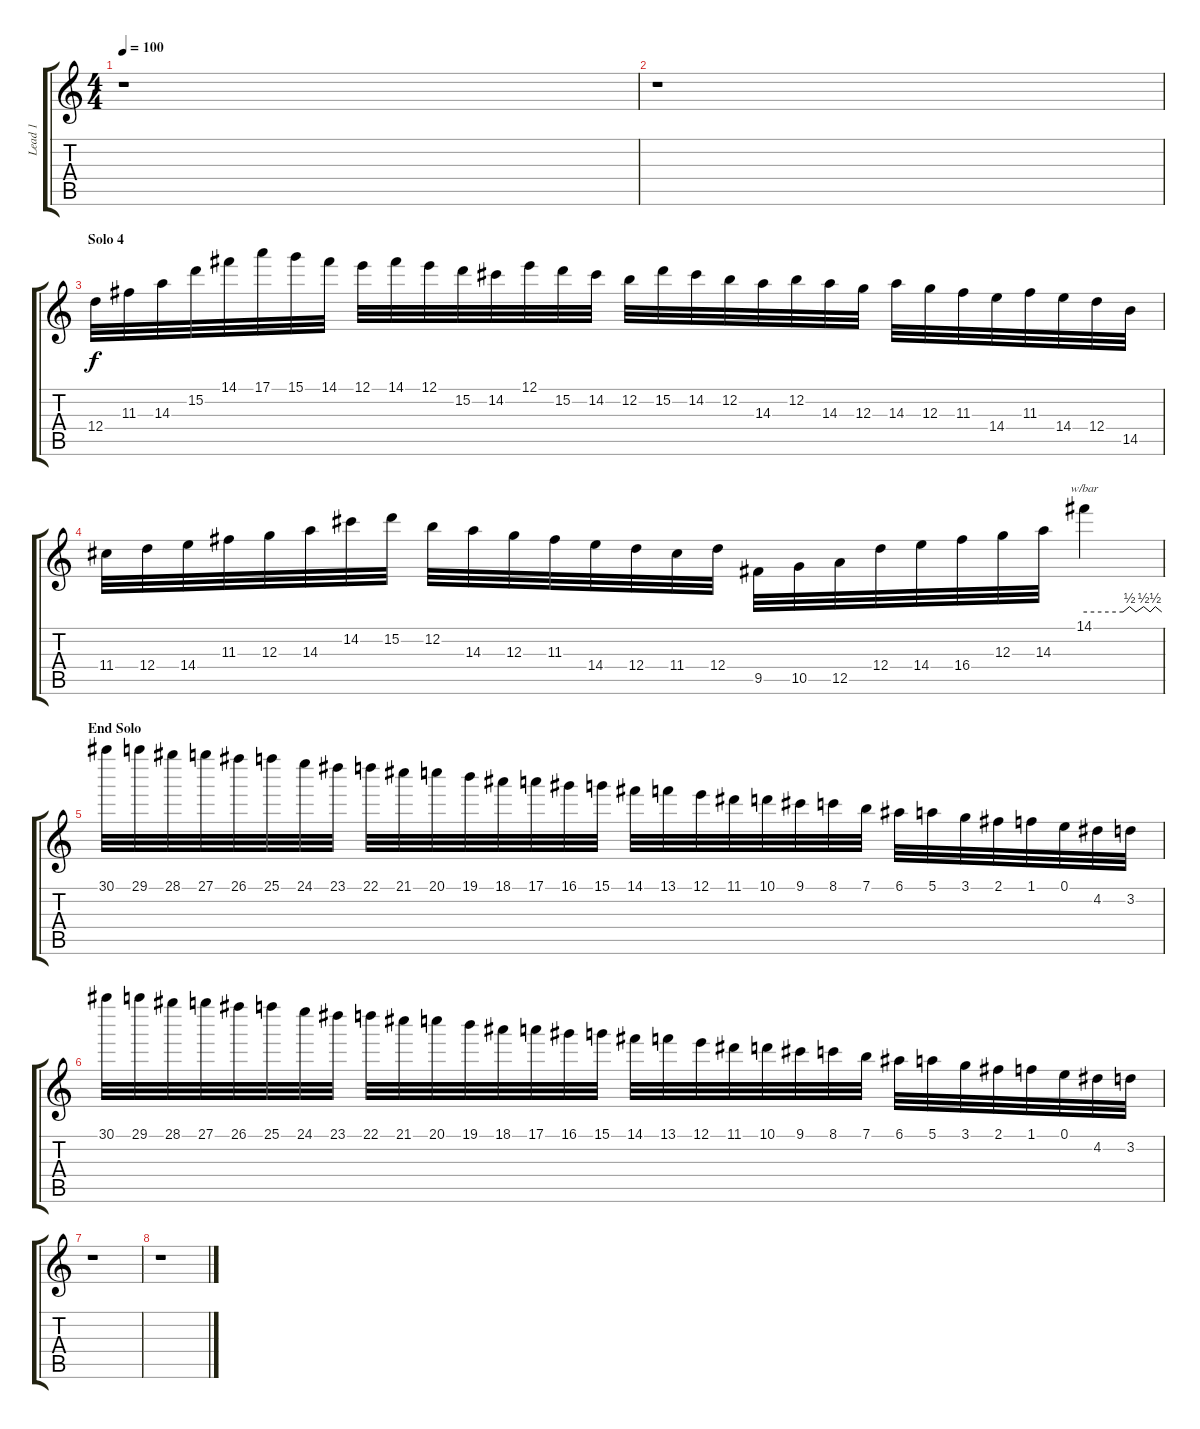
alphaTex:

\track ("Lead 1" "Lead 1") {instrument overdrivenguitar}
\staff {score tabs}
\tuning (E4 B3 G3 D3 A2 E2) {hide}
\ts (4 4)
\section ("" "")
\tempo 100
\clef g2
\ks c
r.1{dy f} |
r.1 |
\section ("" "Solo 4")
12.4.32 11.3.32 14.3.32 15.2.32 14.1.32 17.1.32 15.1.32 14.1.32 12.1.32 14.1.32 12.1.32 15.2.32 14.2.32 12.1.32 15.2.32 14.2.32 12.2.32 15.2.32 14.2.32 12.2.32 14.3.32 12.2.32 14.3.32 12.3.32 14.3.32 12.3.32 11.3.32 14.4.32 11.3.32 14.4.32 12.4.32 14.5.32 |
11.4.32 12.4.32 14.4.32 11.3.32 12.3.32 14.3.32 14.2.32 15.2.32 12.2.32 14.3.32 12.3.32 11.3.32 14.4.32 12.4.32 11.4.32 12.4.32 9.5.32 10.5.32 12.5.32 12.4.32 14.4.32 16.4.32 12.3.32 14.3.32 14.1.4{tbe (custom default 0 0 30 0 35 2 40 0 46 2 51 0 55 2 60 0)} |
\section ("" "End Solo")
30.1.32{volume 14 instrument guitarfretnoise} 29.1.32 28.1.32 27.1.32 26.1.32 25.1.32 24.1.32 23.1.32 22.1.32 21.1.32 20.1.32 19.1.32 18.1.32 17.1.32 16.1.32 15.1.32 14.1.32 13.1.32 12.1.32 11.1.32 10.1.32 9.1.32 8.1.32 7.1.32 6.1.32 5.1.32 3.1.32 2.1.32 1.1.32 0.1.32 4.2.32 3.2.32 |
30.1.32{instrument guitarfretnoise} 29.1.32 28.1.32 27.1.32 26.1.32 25.1.32 24.1.32 23.1.32 22.1.32 21.1.32 20.1.32 19.1.32 18.1.32 17.1.32 16.1.32 15.1.32 14.1.32 13.1.32 12.1.32 11.1.32 10.1.32 9.1.32 8.1.32 7.1.32 6.1.32 5.1.32 3.1.32 2.1.32 1.1.32 0.1.32 4.2.32 3.2.32 |
r.1 |
r.1
